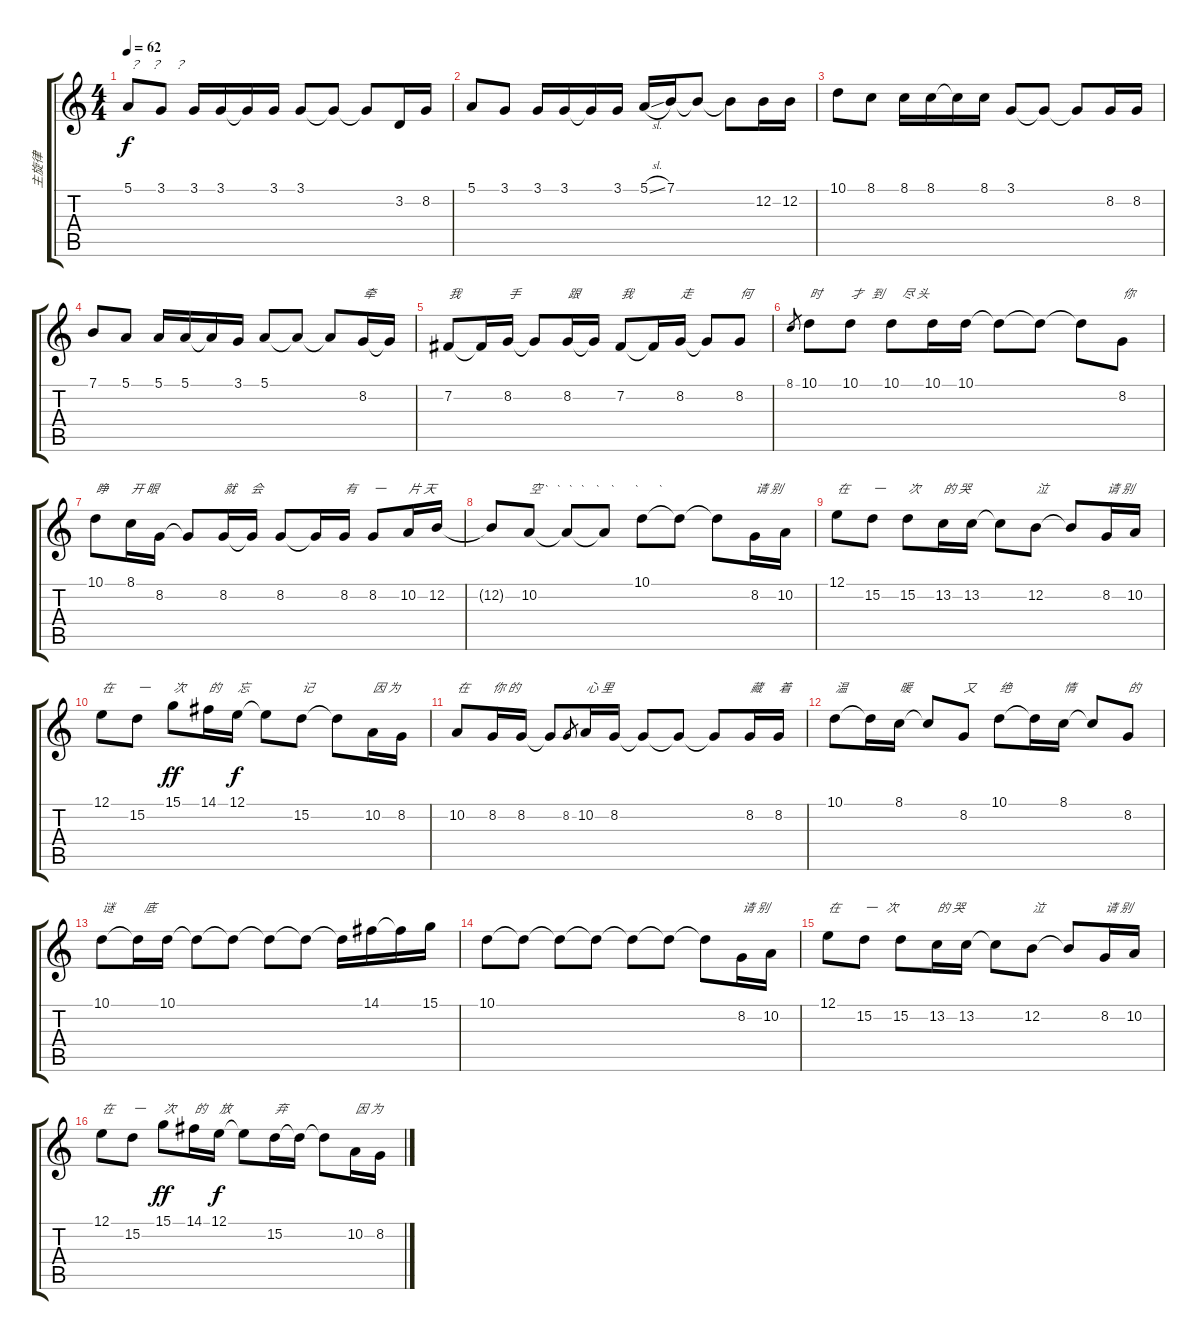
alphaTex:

\track ("主旋律" "主旋律") {instrument synthvoice}
\staff {score tabs}
\tuning (E4 B3 G3 D3 A2 E2) {hide}
\ts (4 4)
\tempo 62
\clef g2
\ks c
5.1.8{txt "？   ？    ？" dy f} 3.1.8 3.1.16 3.1.16 3.1{t}.16 3.1.16 3.1.8 3.1{t}.8 3.1{t}.8 3.2.16 8.2.16 |
5.1.8 3.1.8 3.1.16 3.1.16 3.1{t}.16 3.1.16 5.1{sl}.16 7.1.16 7.1{t}.8 7.1{t}.8 12.2.16 12.2.16 |
10.1.8 8.1.8 8.1.16 8.1.16 8.1{t}.16 8.1.16 3.1.8 3.1{t}.8 3.1{t}.8 8.2.16 8.2.16 |
7.1.8 5.1.8 5.1.16 5.1.16 5.1{t}.16 3.1.16 5.1.8 5.1{t}.8 5.1{t}.8 8.2.16{txt "牵"} 8.2{t}.16 |
7.2.8{txt "我"} 7.2{t}.16 8.2.16{txt "手"} 8.2{t}.8 8.2.16{txt "跟"} 8.2{t}.16 7.2.8{txt "我"} 7.2{t}.16 8.2.16{txt "走"} 8.2{t}.8 8.2.8{txt "何"} |
8.1.8{gr} 10.1.8{txt "时"} 10.1.8{txt "才   到      尽 头"} 10.1.8 10.1.16 10.1.16 10.1{t}.8 10.1{t}.8 10.1{t}.8 8.2.8{txt "你"} |
10.1.8{txt "睁"} 8.1.16{txt "开 眼"} 8.2.16 8.2{t}.8 8.2.16{txt "就     会"} 8.2{t}.16 8.2.8 8.2{t}.16 8.2.16{txt "有"} 8.2.8{txt "一"} 10.2.16{txt "片 天"} 12.2.16 |
12.2{t}.8 10.2.8{txt "空 `   `   `   `    `    `       `       `"} 10.2{t}.8 10.2{t}.8 10.1.8 10.1{t}.8 10.1{t}.8 8.2.16{txt "请 别"} 10.2.16 |
12.1.8{txt "在"} 15.2.8{txt "一"} 15.2.8{txt "次"} 13.2.16{txt "的 哭"} 13.2.16 13.2{t}.8 12.2.8{txt "泣"} 12.2{t}.8 8.2.16{txt "请 别"} 10.2.16 |
12.1.8{txt "在"} 15.2.8{txt "一"} 15.1.8{txt "次" dy ff} 14.1.16{txt "的"} 12.1.16{txt "忘" dy f} 12.1{t}.8 15.2.8{txt "记"} 15.2{t}.8 10.2.16{txt "因 为"} 8.2.16 |
10.2.8{txt "在"} 8.2.16{txt "你 的"} 8.2.16 8.2{t}.8 8.2.8{gr} 10.2.16{txt "心 里"} 8.2.16 8.2{t}.8 8.2{t}.8 8.2{t}.8 8.2.16{txt "藏"} 8.2.16{txt "着"} |
10.1.8{txt "温"} 10.1{t}.16 8.1.16{txt "暖"} 8.1{t}.8 8.2.8{txt "又"} 10.1.8{txt "绝"} 10.1{t}.16 8.1.16{txt "情"} 8.1{t}.8 8.2.8{txt "的"} |
10.1.8{txt "谜          底"} 10.1{t}.16 10.1.16 10.1{t}.8 10.1{t}.8 10.1{t}.8 10.1{t}.8 10.1{t}.16 14.1.16 14.1{t}.16 15.1.16 |
10.1.8 10.1{t}.8 10.1{t}.8 10.1{t}.8 10.1{t}.8 10.1{t}.8 10.1{t}.8 8.2.16{txt "请 别"} 10.2.16 |
12.1.8{txt "在"} 15.2.8{txt "一   次"} 15.2.8 13.2.16{txt "的 哭"} 13.2.16 13.2{t}.8 12.2.8{txt "泣"} 12.2{t}.8 8.2.16{txt "请 别"} 10.2.16 |
12.1.8{txt "在"} 15.2.8{txt "一"} 15.1.8{txt "次" dy ff} 14.1.16{txt "的"} 12.1.16{txt "放" dy f} 12.1{t}.8 15.2.16{txt "弃"} 15.2{t}.16 15.2{t}.8 10.2.16{txt "因 为"} 8.2.16
